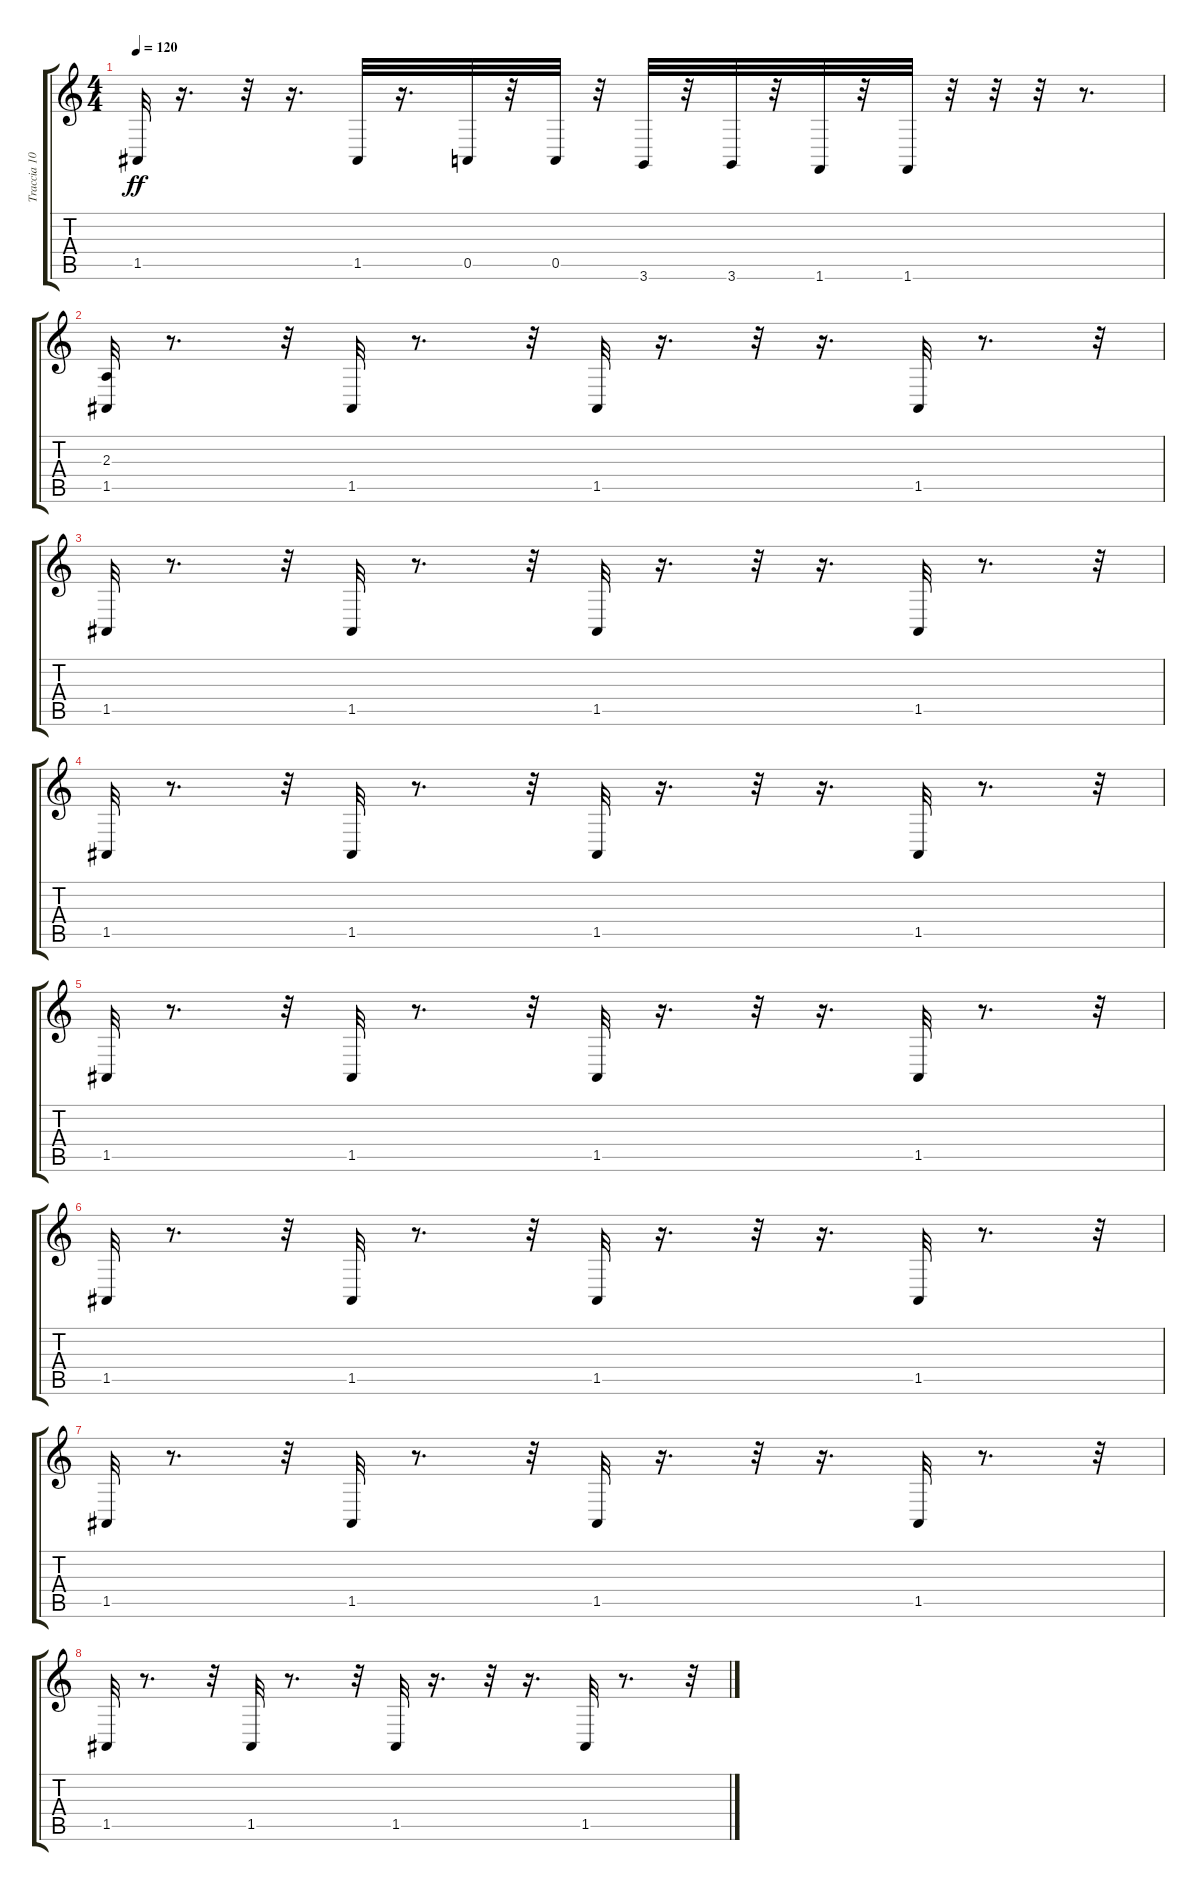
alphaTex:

\track ("Traccia 10" "Traccia 10") {instrument acousticgrandpiano}
\staff {score tabs}
\tuning (E4 B3 G3 D3 A2 E2) {hide}
\ts (4 4)
\tempo 120
\clef g2
\ks c
1.5.32{dy ff instrument acousticgrandpiano} r.16{d} r.32 r.16{d} 1.5.32 r.16{d} 0.5.32 r.32 0.5.32 r.32 3.6.32 r.32 3.6.32 r.32 1.6.32 r.32 1.6.32 r.32 r.32 r.32 r.8{d} |
(2.3 1.5).32 r.8{d} r.32 1.5.32 r.8{d} r.32 1.5.32 r.16{d} r.32 r.16{d} 1.5.32 r.8{d} r.32 |
1.5.32 r.8{d} r.32 1.5.32 r.8{d} r.32 1.5.32 r.16{d} r.32 r.16{d} 1.5.32 r.8{d} r.32 |
1.5.32 r.8{d} r.32 1.5.32 r.8{d} r.32 1.5.32 r.16{d} r.32 r.16{d} 1.5.32 r.8{d} r.32 |
1.5.32 r.8{d} r.32 1.5.32 r.8{d} r.32 1.5.32 r.16{d} r.32 r.16{d} 1.5.32 r.8{d} r.32 |
1.5.32 r.8{d} r.32 1.5.32 r.8{d} r.32 1.5.32 r.16{d} r.32 r.16{d} 1.5.32 r.8{d} r.32 |
1.5.32 r.8{d} r.32 1.5.32 r.8{d} r.32 1.5.32 r.16{d} r.32 r.16{d} 1.5.32 r.8{d} r.32 |
1.5.32 r.8{d} r.32 1.5.32 r.8{d} r.32 1.5.32 r.16{d} r.32 r.16{d} 1.5.32 r.8{d} r.32
